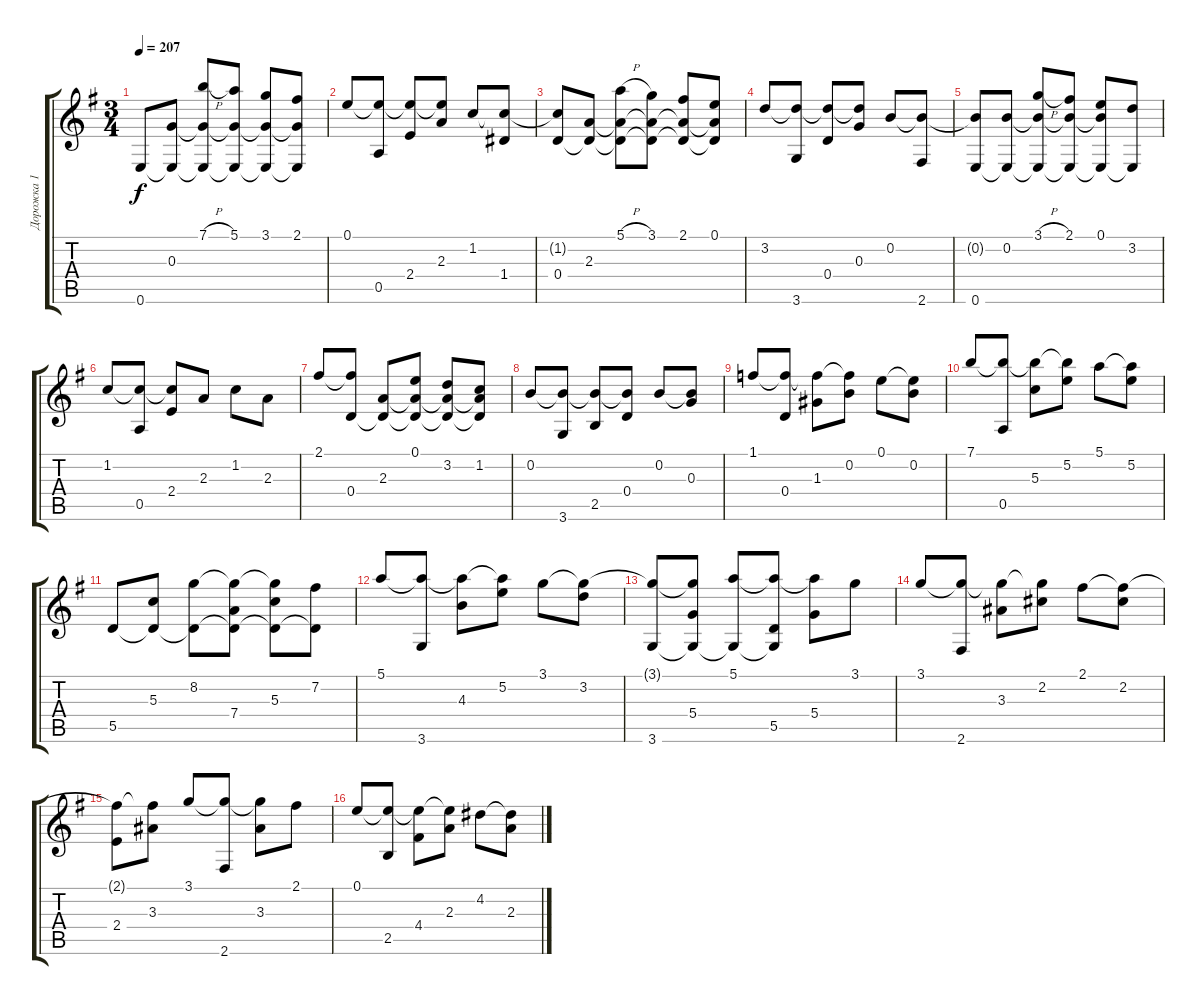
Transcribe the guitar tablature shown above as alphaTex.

\track ("Дорожка 1" "Дорожка 1") {instrument acousticguitarnylon}
\staff {score tabs}
\tuning (E4 B3 G3 D3 A2 E2) {hide}
\ts (3 4)
\tempo 207
\clef g2
\ks eminor
0.6.8{dy f} (0.3 0.6{t}).8 (7.1{h} 0.3{t} 0.6{t}).8 (5.1 0.3{t} 0.6{t}).8 (3.1 0.3{t} 0.6{t}).8 (2.1 0.3{t} 0.6{t}).8 |
0.1.8 (0.1{t} 0.5).8 (0.1{t} 2.4).8 (0.1{t} 2.3).8 1.2.8 (1.2{t} 1.4).8 |
(1.2{t} 0.4).8 (2.3 0.4{t}).8 (5.1{h} 2.3{t} 0.4{t}).8 (3.1 2.3{t} 0.4{t}).8 (2.1 2.3{t} 0.4{t}).8 (0.1 2.3{t} 0.4{t}).8 |
3.2.8 (3.2{t} 3.6).8 (3.2{t} 0.4).8 (3.2{t} 0.3).8 0.2.8 (0.2{t} 2.6).8 |
(0.2{t} 0.6).8 (0.2 0.6{t}).8 (3.1{h} 0.2{t} 0.6{t}).8 (2.1 0.2{t} 0.6{t}).8 (0.1 0.2{t} 0.6{t}).8 (3.2 0.6{t}).8 |
1.2.8 (1.2{t} 0.5).8 (1.2{t} 2.4).8 2.3.8 1.2.8 2.3.8 |
2.1.8 (2.1{t} 0.4).8 (2.3 0.4{t}).8 (0.1 2.3{t} 0.4{t}).8 (3.2 2.3{t} 0.4{t}).8 (1.2 2.3{t} 0.4{t}).8 |
0.2.8 (0.2{t} 3.6).8 (0.2{t} 2.5).8 (0.2{t} 0.4).8 0.2.8 (0.2{t} 0.3).8 |
1.1.8 (1.1{t} 0.4).8 (1.1{t} 1.3).8 (1.1{t} 0.2).8 0.1.8 (0.1{t} 0.2).8 |
7.1.8 (7.1{t} 0.5).8 (7.1{t} 5.3).8 (7.1{t} 5.2).8 5.1.8 (5.1{t} 5.2).8 |
5.5.8 (5.3 5.5{t}).8 (8.2 5.5{t}).8 (8.2{t} 7.4 5.5{t}).8 (8.2{t} 5.3 5.5{t}).8 (7.2 5.5{t}).8 |
5.1.8 (5.1{t} 3.6).8 (5.1{t} 4.3).8 (5.1{t} 5.2).8 3.1.8 (3.1{t} 3.2).8 |
(3.1{t} 3.6).8 (3.1{t} 5.4 3.6{t}).8 (5.1 3.6{t}).8 (5.1{t} 5.5 3.6{t}).8 (5.1{t} 5.4).8 3.1.8 |
3.1.8 (3.1{t} 2.6).8 (3.1{t} 3.3).8 (3.1{t} 2.2).8 2.1.8 (2.1{t} 2.2).8 |
(2.1{t} 2.4).8 (2.1{t} 3.3).8 3.1.8 (3.1{t} 2.6).8 (3.1{t} 3.3).8 2.1.8 |
0.1.8 (0.1{t} 2.5).8 (0.1{t} 4.4).8 (0.1{t} 2.3).8 4.2.8 (4.2{t} 2.3).8
